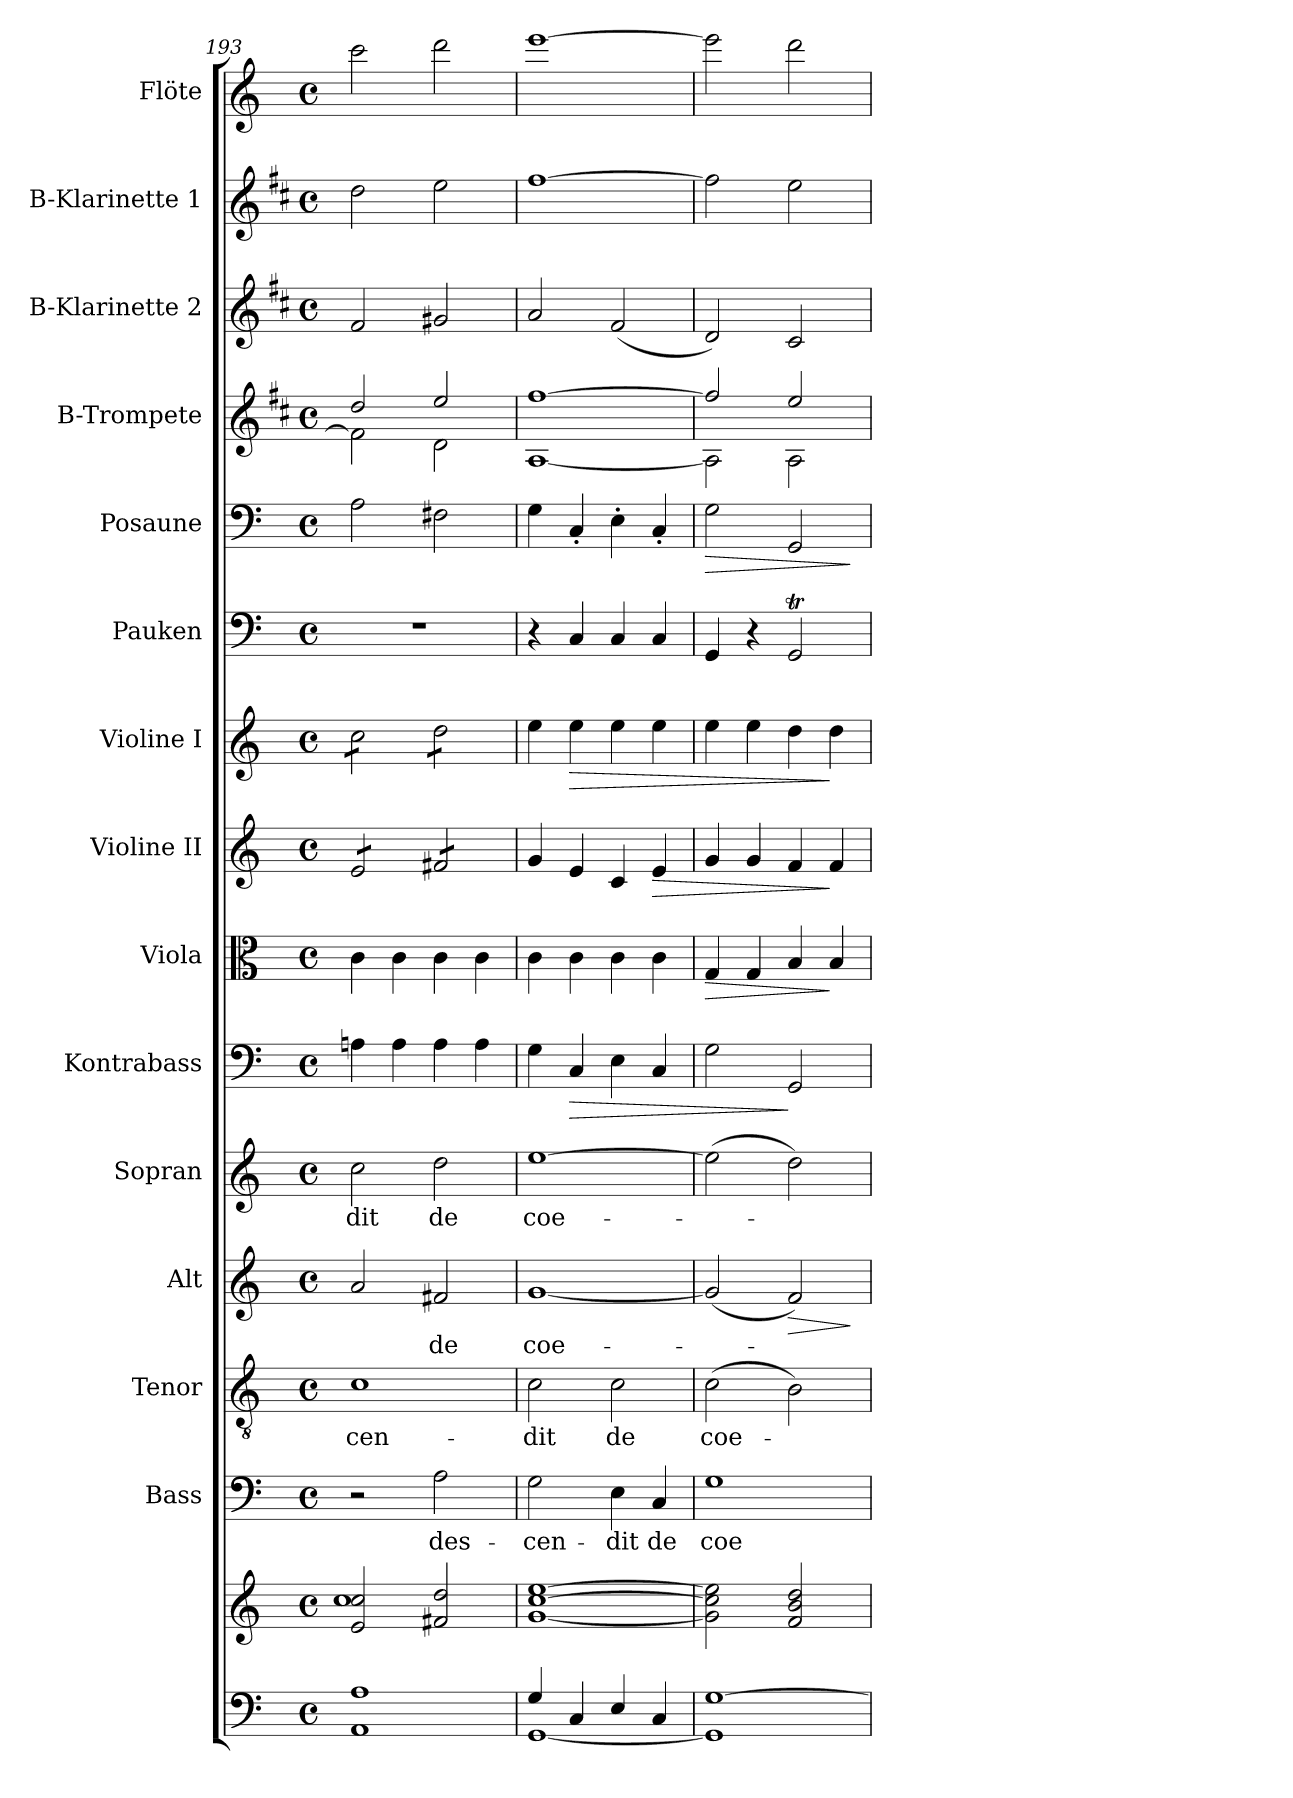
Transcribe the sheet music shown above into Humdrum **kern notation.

**kern	**kern	**kern	**text	**kern	**text	**kern	**text	**dynam	**kern	**text	**kern	**dynam	**kern	**dynam	**kern	**dynam	**kern	**dynam	**kern	**kern	**dynam	**kern	**kern	**kern	**kern
*part15	*part15	*part14	*part14	*part13	*part13	*part12	*part12	*part12	*part11	*part11	*part10	*part10	*part9	*part9	*part8	*part8	*part7	*part7	*part6	*part5	*part5	*part4	*part3	*part2	*part1
*staff16	*staff15	*staff14	*staff14	*staff13	*staff13	*staff12	*staff12	*staff12	*staff11	*staff11	*staff10	*staff10	*staff9	*staff9	*staff8	*staff8	*staff7	*staff7	*staff6	*staff5	*staff5	*staff4	*staff3	*staff2	*staff1
*	*	*I"Bass	*	*I"Tenor	*	*I"Alt	*	*	*I"Sopran	*	*I"Kontrabass	*	*I"Viola	*	*I"Violine II	*	*I"Violine I	*	*I"Pauken	*I"Posaune	*	*I"B-Trompete	*I"B-Klarinette 2	*I"B-Klarinette 1	*I"Flöte
*	*	*I'B.	*	*I'T.	*	*I'A.	*	*	*I'S.	*	*I'Kb.	*	*I'Vla.	*	*I'Vl. II	*	*I'Vl. I	*	*I'Pk.	*I'Pos.	*	*I'B Trp.	*I'B Kl. 2	*I'B Kl. 1	*I'Fl.
!!LO:PB:g=z
*clefF4	*clefG2	*clefF4	*	*clefGv2	*	*clefG2	*	*	*clefG2	*	*clefF4	*	*clefC3	*	*clefG2	*	*clefG2	*	*clefF4	*clefF4	*	*clefG2	*clefG2	*clefG2	*clefG2
*	*	*	*	*	*	*	*	*	*	*	*ITrd7c12	*	*	*	*	*	*	*	*	*	*	*ITrd1c2	*ITrd1c2	*ITrd1c2	*
*k[]	*k[]	*k[]	*	*k[]	*	*k[]	*	*	*k[]	*	*k[]	*	*k[]	*	*k[]	*	*k[]	*	*k[]	*k[]	*	*k[]	*k[]	*k[]	*k[]
*C:	*C:	*C:	*	*C:	*	*C:	*	*	*C:	*	*C:	*	*C:	*	*C:	*	*C:	*	*C:	*C:	*	*C:	*C:	*C:	*C:
*M4/4	*M4/4	*M4/4	*	*M4/4	*	*M4/4	*	*	*M4/4	*	*M4/4	*	*M4/4	*	*M4/4	*	*M4/4	*	*M4/4	*M4/4	*	*M4/4	*M4/4	*M4/4	*M4/4
*met(c)	*met(c)	*met(c)	*	*met(c)	*	*met(c)	*	*	*met(c)	*	*met(c)	*	*met(c)	*	*met(c)	*	*met(c)	*	*met(c)	*met(c)	*	*met(c)	*met(c)	*met(c)	*met(c)
=193	=193	=193	=193	=193	=193	=193	=193	=193	=193	=193	=193	=193	=193	=193	=193	=193	=193	=193	=193	=193	=193	=193	=193	=193	=193
*^	*^	*	*	*	*	*	*	*	*	*	*	*	*	*	*	*	*	*	*	*	*	*	*	*	*
!	!	!	!	!	!	!	!LO:LY:b	!	!	!	!	!LO:LY:b	!	!	!	!	!	!	!	!	!	!	!	!	!	!	!
*	*	*	*	*	*	*	*	*	*	*	*	*	*	*	*	*	*	*	*	*	*	*	*	*^	*	*	*
*	*	*	*	*	*	*	*	*	*	*	*	*	*	*	*	*	*tremolo	*	*	*	*	*	*	*	*	*	*	*
*	*	*	*	*	*	*	*	*	*	*	*	*	*	*	*	*	*	*	*tremolo	*	*	*	*	*	*	*	*	*
1A	1AA	2e/ 2cc/	1cc	2r	.	1c	-cen-	2a/	.	.	2cc\	-dit	4AAn\	.	4c\	.	8e/L	.	8cc\L	.	1r	2A\	.	2cc/	2e\]	2e/	2cc\	2ccc\
.	.	.	.	.	.	.	.	.	.	.	.	.	.	.	.	.	8e/	.	8cc\	.	.	.	.	.	.	.	.	.
.	.	.	.	.	.	.	.	.	.	.	.	.	4AA\	.	4c\	.	8e/	.	8cc\	.	.	.	.	.	.	.	.	.
.	.	.	.	.	.	.	.	.	.	.	.	.	.	.	.	.	8e/J	.	8cc\J	.	.	.	.	.	.	.	.	.
!	!	!	!	!	!LO:LY:b	!	!	!	!LO:LY:b	!	!	!LO:LY:b	!	!	!	!	!	!	!	!	!	!	!	!	!	!	!	!
.	.	2f#X/ 2dd/	.	2A\	des-	.	.	2f#X/	de	.	2dd\	de	4AA\	.	4c\	.	8f#X/L	.	8dd\L	.	.	2F#X\	.	2dd/	2c\	2f#X/	2dd\	2ddd\
.	.	.	.	.	.	.	.	.	.	.	.	.	.	.	.	.	8f#X/	.	8dd\	.	.	.	.	.	.	.	.	.
.	.	.	.	.	.	.	.	.	.	.	.	.	4AA\	.	4c\	.	8f#X/	.	8dd\	.	.	.	.	.	.	.	.	.
.	.	.	.	.	.	.	.	.	.	.	.	.	.	.	.	.	8f#X/J	.	8dd\J	.	.	.	.	.	.	.	.	.
*	*	*	*	*	*	*	*	*	*	*	*	*	*	*	*	*	*	*	*Xtremolo	*	*	*	*	*	*	*	*	*
*	*	*	*	*	*	*	*	*	*	*	*	*	*	*	*	*	*Xtremolo	*	*	*	*	*	*	*	*	*	*	*
*	*	*v	*v	*	*	*	*	*	*	*	*	*	*	*	*	*	*	*	*	*	*	*	*	*	*	*	*	*
=194	=194	=194	=194	=194	=194	=194	=194	=194	=194	=194	=194	=194	=194	=194	=194	=194	=194	=194	=194	=194	=194	=194	=194	=194	=194	=194	=194
!	!	!	!	!LO:LY:b	!	!LO:LY:b	!	!LO:LY:b	!	!	!LO:LY:b	!	!	!	!	!	!	!	!	!	!	!	!	!	!	!	!
4G/	[<1GG	[1g [1cc [1ee	2G\	-cen-	2c\	-dit	[1g	coe-	.	[1ee	coe-	4GG\	.	4c\	.	4g/	.	4ee\	.	4r	4G\	.	[>1ee	[<1G	2g/	[1ee	[1eee
!	!	!	!	!	!	!	!	!	!	!	!	!	!LO:HP:b	!	!	!	!	!	!LO:HP:b	!	!	!	!	!	!	!	!
4C/	.	.	.	.	.	.	.	.	.	.	.	4CC/	>	4c\	.	4e/	.	4ee\	>	4C/	4C'</	.	.	.	.	.	.
!	!	!	!	!LO:LY:b	!	!LO:LY:b	!	!	!	!	!	!	!	!	!	!	!	!	!	!	!	!	!	!	!	!	!
4E/	.	.	4E\	-dit	2c\	de	.	.	.	.	.	4EE\	.	4c\	.	4c/	.	4ee\	.	4C/	4E'>\	.	.	.	(<2e/	.	.
!	!	!	!	!LO:LY:b	!	!	!	!	!	!	!	!	!	!	!	!	!LO:HP:b	!	!	!	!	!	!	!	!	!	!
4C/	.	.	4C/	de	.	.	.	.	.	.	.	4CC/	.	4c\	.	4e/	>	4ee\	.	4C/	4C'</	.	.	.	.	.	.
=195	=195	=195	=195	=195	=195	=195	=195	=195	=195	=195	=195	=195	=195	=195	=195	=195	=195	=195	=195	=195	=195	=195	=195	=195	=195	=195	=195
!	!	!	!	!LO:LY:b	!	!LO:LY:b	!	!	!	!	!	!	!	!	!LO:HP:b	!	!	!	!	!	!	!LO:HP:b	!	!	!	!	!
[>1G	1GG]	2g\] 2cc\] 2ee\]	1G	coe-	(>2c\	coe-	(<2g/]	.	.	(>2ee\]	.	2GG\	.	4G/	>	4g/	.	4ee\	.	4GG/	2G\	>	2ee/]	2G\]	2c/)	2ee\]	2eee\]
.	.	.	.	.	.	.	.	.	.	.	.	.	.	4G/	.	4g/	.	4ee\	.	4r	.	.	.	.	.	.	.
!	!	!	!	!	!	!	!	!	!LO:HP:b	!	!	!	!	!	!	!	!	!	!	!	!	!	!	!	!	!	!
.	.	2f/ 2b/ 2dd/	.	.	2B\)	.	2f/)	.	>	2dd\)	.	2GGG/	]	4B/	.	4f/	.	4dd\	.	2GGT/	2GG/	.	2dd/	2G\	2B/	2dd\	2ddd\
.	.	.	.	.	.	.	.	.	.	.	.	.	.	4B/	]	4f/	]	4dd\	]	.	.	.	.	.	.	.	.
*v	*v	*	*	*	*	*	*	*	*	*	*	*	*	*	*	*	*	*	*	*	*	*	*v	*v	*	*	*
.	.	.	.	.	.	.	.	]	.	.	.	.	.	.	.	.	.	.	.	.	]	.	.	.	.
=	=	=	=	=	=	=	=	=	=	=	=	=	=	=	=	=	=	=	=	=	=	=	=	=	=
*-	*-	*-	*-	*-	*-	*-	*-	*-	*-	*-	*-	*-	*-	*-	*-	*-	*-	*-	*-	*-	*-	*-	*-	*-	*-
